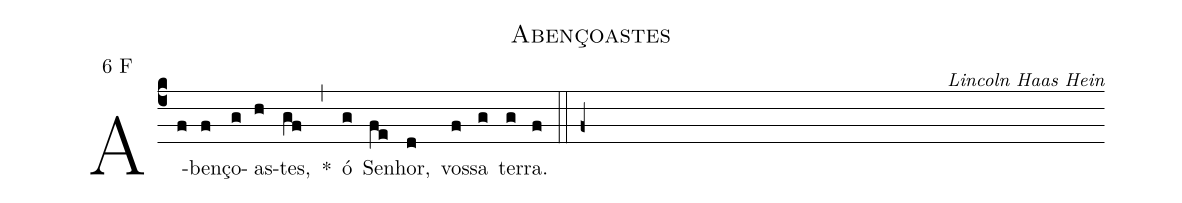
name: Abençoastes;
mode: 6;
mode-differentia: F;
commentary: Lincoln Haas Hein;
%%
(c4)

A(f)ben(f)ço(g)as(h)tes,(gf) *(,) ó(g) Se(fe)nhor,(d) vos(f)sa(g) ter(g)ra.(f) (::f+)
